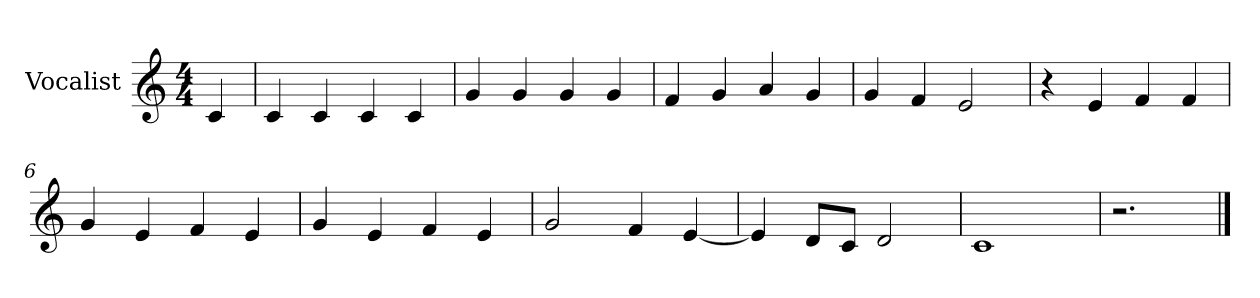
**kern
*part1
*staff1
*I"Vocalist
*k[]
*C:
*M4/4
=
4c
=1
4c
4c
4c
4c
=2
4g
4g
4g
4g
=3
4f
4g
4a
4g
=4
4g
4f
2e
=5
4r
4e
4f
4f
=6
4g
4e
4f
4e
=7
4g
4e
4f
4e
=8
2g
4f
[4e
=9
4e]
8dL
8cJ
2d
=10
1c
=11
2.r
==
*-
